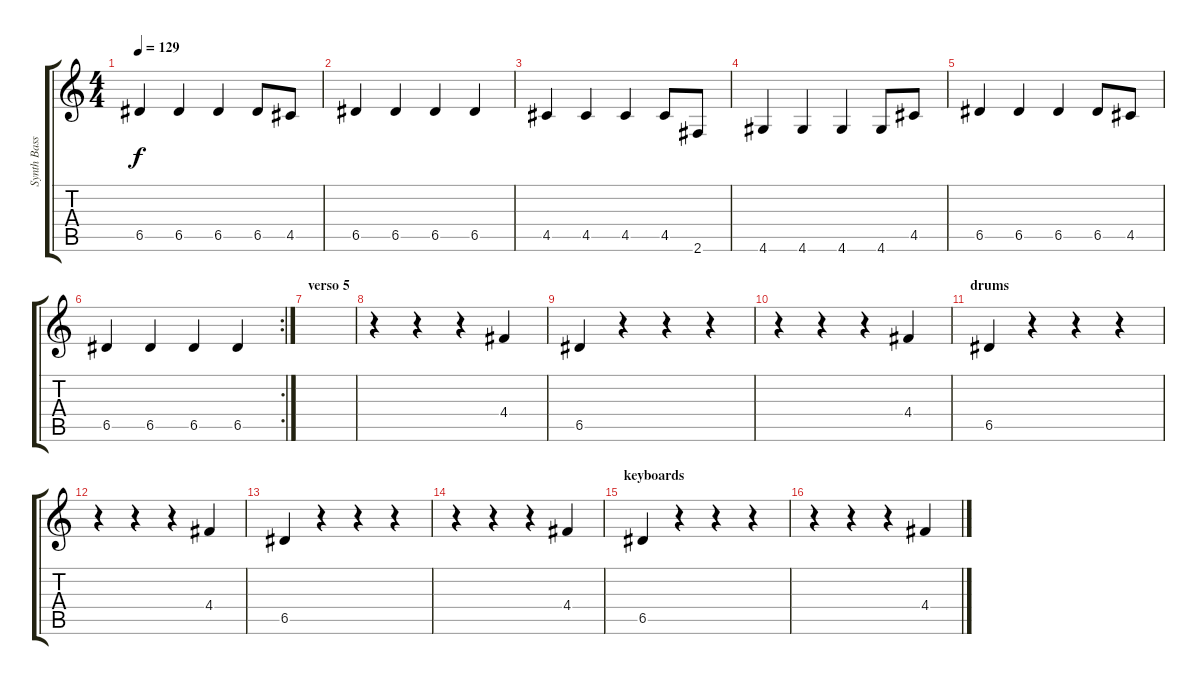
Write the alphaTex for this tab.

\track ("Synth Bass" "Synth Bass") {instrument synthbass1}
\staff {score tabs}
\tuning (E4 B3 G3 D3 A2 E2) {hide}
\ts (4 4)
\tempo 129
\clef g2
\ks c
6.5.4{dy f} 6.5.4 6.5.4 6.5.8 4.5.8 |
6.5.4 6.5.4 6.5.4 6.5.4 |
4.5.4 4.5.4 4.5.4 4.5.8 2.6.8 |
4.6.4 4.6.4 4.6.4 4.6.8 4.5.8 |
6.5.4 6.5.4 6.5.4 6.5.8 4.5.8 |
\rc 2
6.5.4 6.5.4 6.5.4 6.5.4 |
\section ("" "verso 5")
|
r.4 r.4 r.4 4.4.4 |
6.5.4 r.4 r.4 r.4 |
r.4 r.4 r.4 4.4.4 |
\section ("" "drums")
6.5.4 r.4 r.4 r.4 |
r.4 r.4 r.4 4.4.4 |
6.5.4 r.4 r.4 r.4 |
r.4 r.4 r.4 4.4.4 |
\section ("" "keyboards")
6.5.4 r.4 r.4 r.4 |
r.4 r.4 r.4 4.4.4
